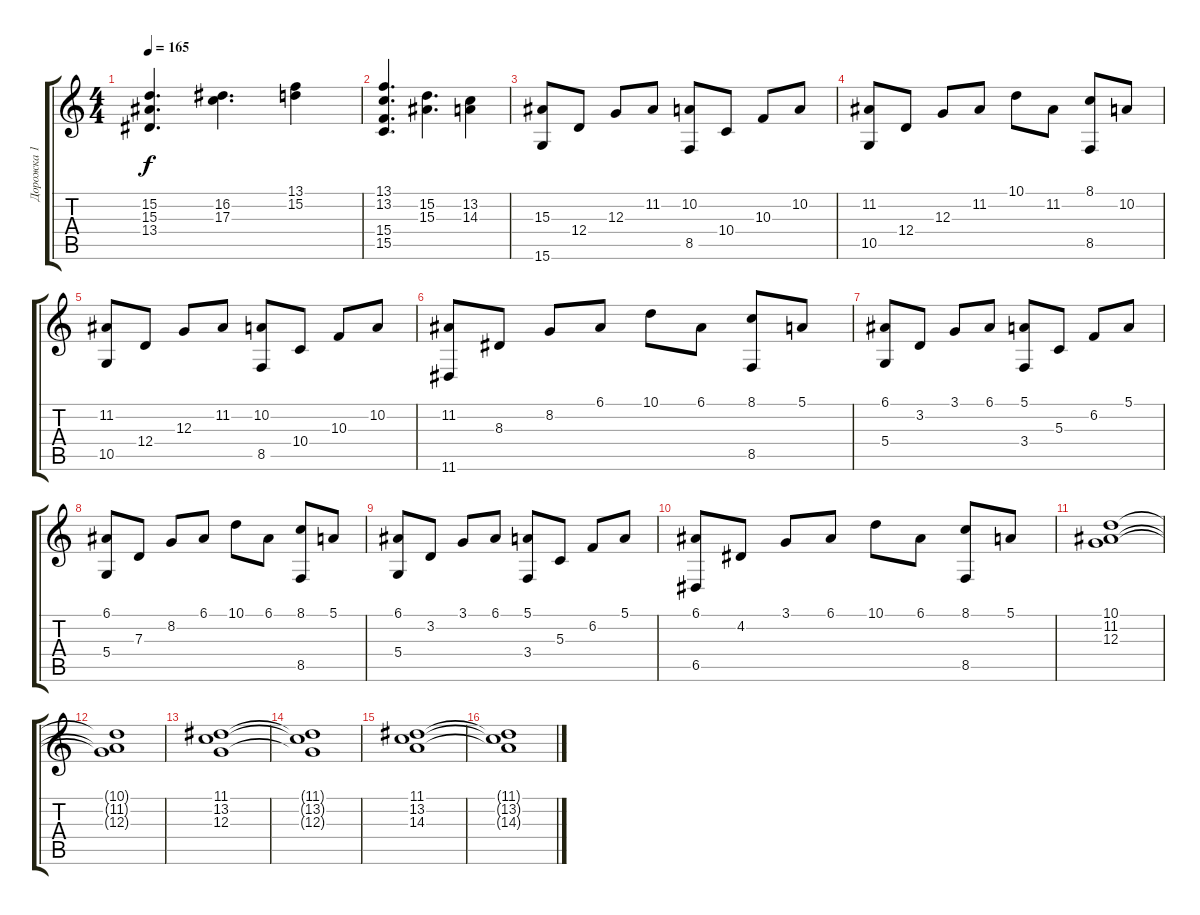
\track ("Дорожка 1" "Дорожка 1") {instrument stringensemble1}
\staff {score tabs}
\tuning (E4 B3 G3 D3 A2 E2) {hide}
\ts (4 4)
\tempo 165
\clef g2
\ks c
(15.2 15.3 13.4).4{d dy f} (16.2 17.3).4{d} (13.1 15.2).4 |
(13.1 13.2 15.4 15.5).4{d} (15.2 15.3).4{d} (13.2 14.3).4 |
(15.3 15.6).8 12.4.8 12.3.8 11.2.8 (10.2 8.5).8 10.4.8 10.3.8 10.2.8 |
(11.2 10.5).8 12.4.8 12.3.8 11.2.8 10.1.8 11.2.8 (8.1 8.5).8 10.2.8 |
(11.2 10.5).8 12.4.8 12.3.8 11.2.8 (10.2 8.5).8 10.4.8 10.3.8 10.2.8 |
(11.2 11.6).8 8.3.8 8.2.8 6.1.8 10.1.8 6.1.8 (8.1 8.5).8 5.1.8 |
(6.1 5.4).8 3.2.8 3.1.8 6.1.8 (5.1 3.4).8 5.3.8 6.2.8 5.1.8 |
(6.1 5.4).8 7.3.8 8.2.8 6.1.8 10.1.8 6.1.8 (8.1 8.5).8 5.1.8 |
(6.1 5.4).8 3.2.8 3.1.8 6.1.8 (5.1 3.4).8 5.3.8 6.2.8 5.1.8 |
(6.1 6.5).8 4.2.8 3.1.8 6.1.8 10.1.8 6.1.8 (8.1 8.5).8 5.1.8 |
(10.1 11.2 12.3).1 |
(10.1{t} 11.2{t} 12.3{t}).1 |
(11.1 13.2 12.3).1 |
(11.1{t} 13.2{t} 12.3{t}).1 |
(11.1 13.2 14.3).1 |
(11.1{t} 13.2{t} 14.3{t}).1
